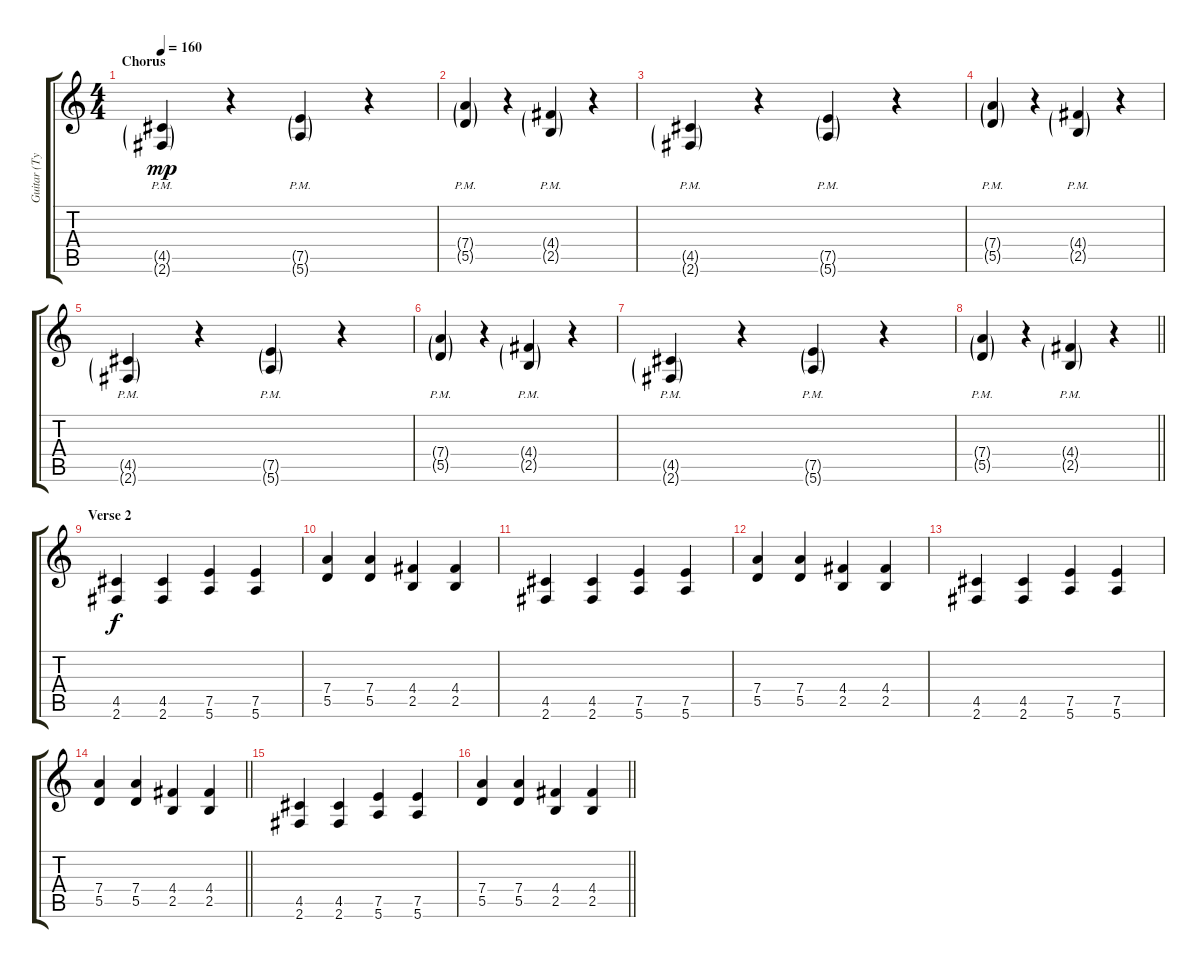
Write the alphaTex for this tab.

\track ("Guitar (Tyler)" "Guitar (Ty") {instrument overdrivenguitar}
\staff {score tabs}
\tuning (E4 B3 G3 D3 A2 E2) {hide}
\ts (4 4)
\section ("" "Chorus")
\tempo 160
\clef g2
\ks c
(4.5{g pm} 2.6{g pm}).4{dy mp} r.4 (7.5{g pm} 5.6{g pm}).4 r.4 |
(7.4{g pm} 5.5{g pm}).4 r.4 (4.4{g pm} 2.5{g pm}).4 r.4 |
(4.5{g pm} 2.6{g pm}).4 r.4 (7.5{g pm} 5.6{g pm}).4 r.4 |
(7.4{g pm} 5.5{g pm}).4 r.4 (4.4{g pm} 2.5{g pm}).4 r.4 |
(4.5{g pm} 2.6{g pm}).4 r.4 (7.5{g pm} 5.6{g pm}).4 r.4 |
(7.4{g pm} 5.5{g pm}).4 r.4 (4.4{g pm} 2.5{g pm}).4 r.4 |
(4.5{g pm} 2.6{g pm}).4 r.4 (7.5{g pm} 5.6{g pm}).4 r.4 |
\barLineRight lightlight
(7.4{g pm} 5.5{g pm}).4 r.4 (4.4{g pm} 2.5{g pm}).4 r.4 |
\section ("" "Verse 2")
(4.5 2.6).4{dy f} (4.5 2.6).4 (7.5 5.6).4 (7.5 5.6).4 |
(7.4 5.5).4 (7.4 5.5).4 (4.4 2.5).4 (4.4 2.5).4 |
(4.5 2.6).4 (4.5 2.6).4 (7.5 5.6).4 (7.5 5.6).4 |
(7.4 5.5).4 (7.4 5.5).4 (4.4 2.5).4 (4.4 2.5).4 |
(4.5 2.6).4 (4.5 2.6).4 (7.5 5.6).4 (7.5 5.6).4 |
\barLineRight lightlight
(7.4 5.5).4 (7.4 5.5).4 (4.4 2.5).4 (4.4 2.5).4 |
(4.5 2.6).4 (4.5 2.6).4 (7.5 5.6).4 (7.5 5.6).4 |
\barLineRight lightlight
(7.4 5.5).4 (7.4 5.5).4 (4.4 2.5).4 (4.4 2.5).4
